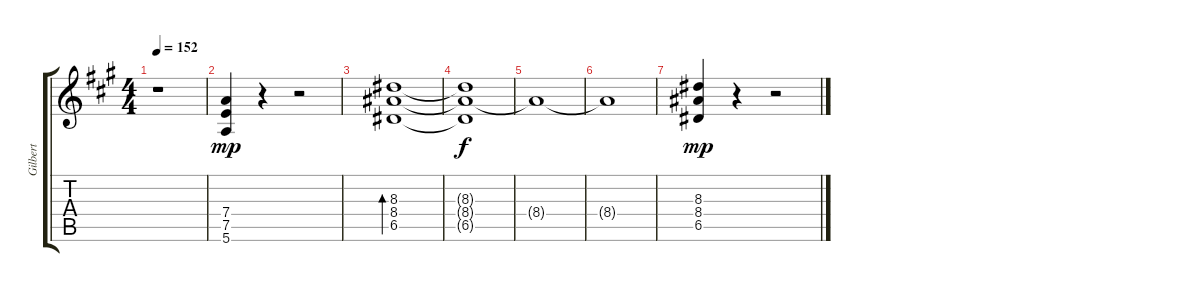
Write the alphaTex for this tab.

\track ("Gilbert" "Gilbert") {instrument distortionguitar}
\staff {score tabs}
\tuning (E4 B3 G3 D3 A2 E2) {hide}
\ts (4 4)
\tempo 152
\clef g2
\ks a
r.1{dy mp} |
(7.4 7.5 5.6).4 r.4 r.2 |
(8.3 8.4 6.5).1{bd 120} |
(8.3{t} 8.4{t} 6.5{t}).1{dy f} |
8.4{t}.1 |
8.4{t}.1 |
(8.3 8.4 6.5).4{dy mp} r.4 r.2
